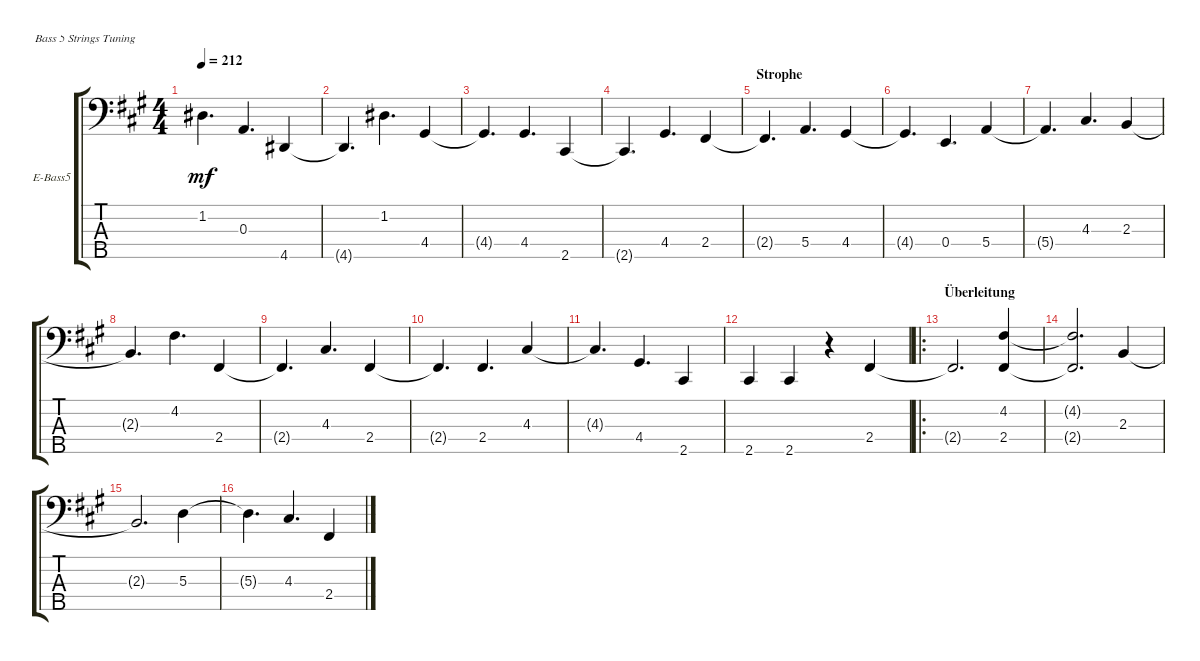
\defaultSystemsLayout 4
\bracketExtendMode groupsimilarinstruments
\firstSystemTrackNameOrientation horizontal
\otherSystemsTrackNameOrientation horizontal
\track ("Electric Bass" "E-Bass5") {instrument electricbassfinger}
\staff {score tabs}
\tuning (G2 D2 A1 E1 B0)
\ts (4 4)
\tempo 212
\clef f4
\ks f#minor
1.2{t}.4{d dy mf} 0.3.4{d} 4.5.4 |
4.5{t}.4{d} 1.2.4{d} 4.4.4 |
4.4{t}.4{d} 4.4.4{d} 2.5.4 |
2.5{t}.4{d} 4.4.4{d} 2.4.4 |
\section ("" "Strophe")
2.4{t}.4{d} 5.4.4{d} 4.4.4 |
4.4{t}.4{d} 0.4.4{d} 5.4.4 |
5.4{t}.4{d} 4.3.4{d} 2.3.4 |
2.3{t}.4{d} 4.2.4{d} 2.4.4 |
2.4{t}.4{d} 4.3.4{d} 2.4.4 |
2.4{t}.4{d} 2.4.4{d} 4.3.4 |
4.3{t}.4{d} 4.4.4{d} 2.5.4 |
2.5.4 2.5.4 r.4 2.4.4 |
\ro
\section ("" "Überleitung")
2.4{t}.2{d} (4.2 2.4).4 |
(4.2{t} 2.4{t}).2{d} 2.3.4 |
2.3{t}.2{d} 5.3.4 |
5.3{t}.4{d} 4.3.4{d} 2.4.4
